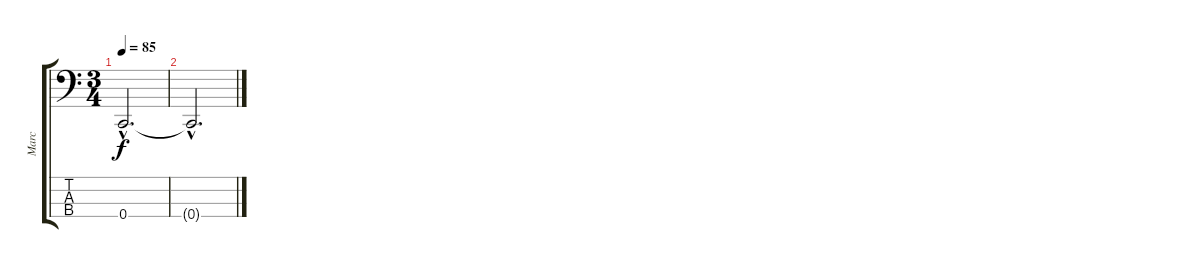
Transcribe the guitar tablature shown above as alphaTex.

\track ("Marc" "Marc") {instrument electricbasspick}
\staff {score tabs}
\tuning (F2 C2 G1 C1) {hide}
\ts (3 4)
\tempo 85
\clef f4
\ks c
0.4{hac}.2{d dy f} |
0.4{hac t}.2{d volume 0}
